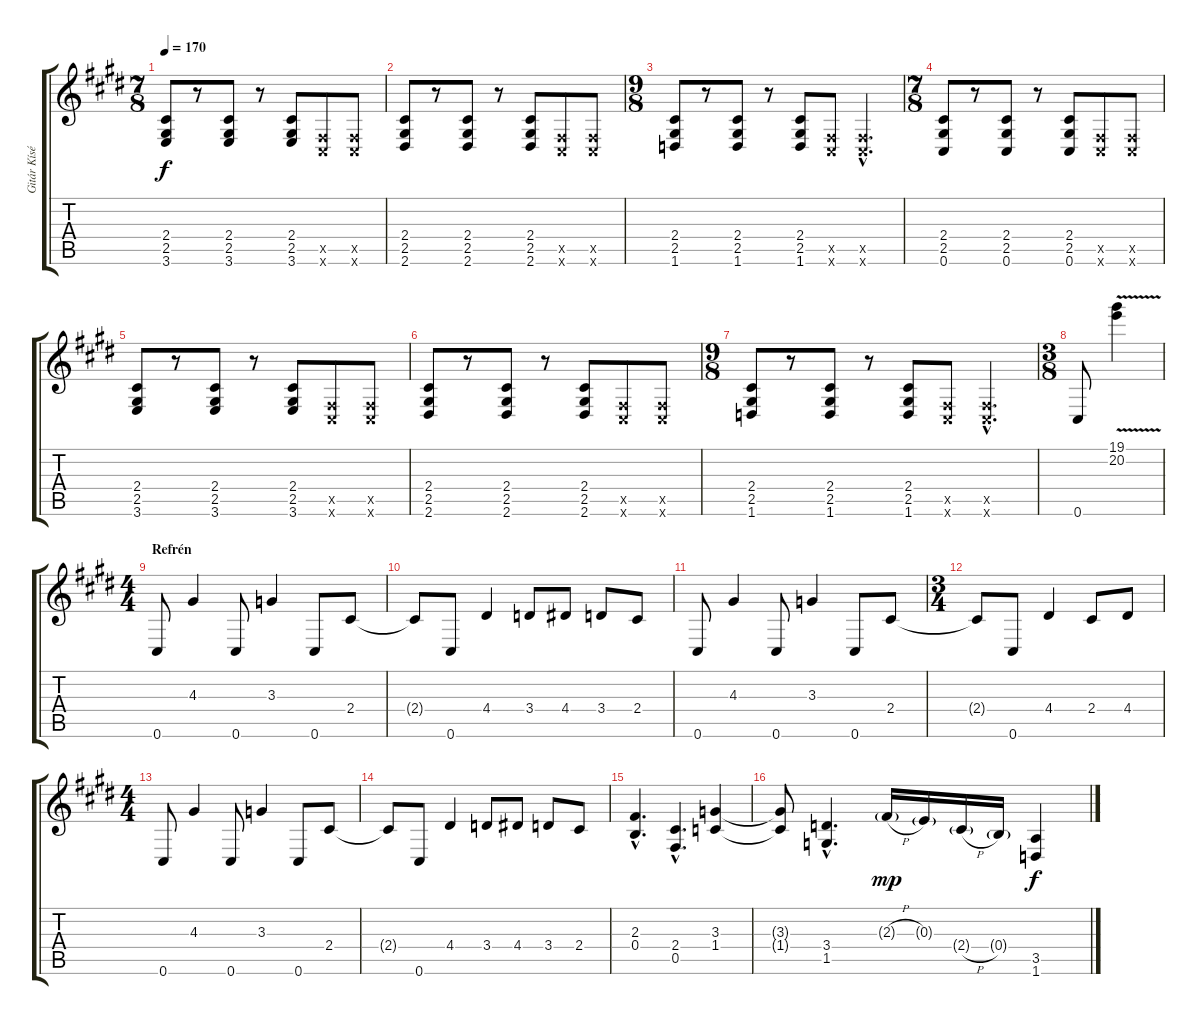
\track ("Gitár Kíséret 2" "Gitár Kísé") {instrument distortionguitar}
\staff {score tabs}
\tuning (Db4 Ab3 E3 B2 Gb2 Db2) {hide}
\ts (7 8)
\tempo 170
\clef g2
\ks c#minor
(2.4 2.5 3.6).8{dy f} r.8 (2.4 2.5 3.6).8 r.8 (2.4 2.5 3.6).8 (0.5{x} 0.6{x}).8 (0.5{x} 0.6{x}).8 |
(2.4 2.5 2.6).8 r.8 (2.4 2.5 2.6).8 r.8 (2.4 2.5 2.6).8 (0.5{x} 0.6{x}).8 (0.5{x} 0.6{x}).8 |
\ts (9 8)
(2.4 2.5 1.6).8 r.8 (2.4 2.5 1.6).8 r.8 (2.4 2.5 1.6).8 (0.5{x} 0.6{x}).8 (0.5{hac x} 0.6{hac x}).4{d} |
\ts (7 8)
(2.4 2.5 0.6).8 r.8 (2.4 2.5 0.6).8 r.8 (2.4 2.5 0.6).8 (0.5{x} 0.6{x}).8 (0.5{x} 0.6{x}).8 |
(2.4 2.5 3.6).8 r.8 (2.4 2.5 3.6).8 r.8 (2.4 2.5 3.6).8 (0.5{x} 0.6{x}).8 (0.5{x} 0.6{x}).8 |
(2.4 2.5 2.6).8 r.8 (2.4 2.5 2.6).8 r.8 (2.4 2.5 2.6).8 (0.5{x} 0.6{x}).8 (0.5{x} 0.6{x}).8 |
\ts (9 8)
(2.4 2.5 1.6).8 r.8 (2.4 2.5 1.6).8 r.8 (2.4 2.5 1.6).8 (0.5{x} 0.6{x}).8 (0.5{hac x} 0.6{hac x}).4{d} |
\ts (3 8)
0.6.8 (19.1{v} 20.2).4 |
\ts (4 4)
\section ("" "Refrén")
0.6.8 4.3.4 0.6.8 3.3.4 0.6.8 2.4.8 |
2.4{t}.8 0.6.8 4.4.4 3.4.8 4.4.8 3.4.8 2.4.8 |
0.6.8 4.3.4 0.6.8 3.3.4 0.6.8 2.4.8 |
\ts (3 4)
2.4{t}.8 0.6.8 4.4.4 2.4.8 4.4.8 |
\ts (4 4)
0.6.8 4.3.4 0.6.8 3.3.4 0.6.8 2.4.8 |
2.4{t}.8 0.6.8 4.4.4 3.4.8 4.4.8 3.4.8 2.4.8 |
(2.3{hac} 0.4{hac}).4{d} (2.4{hac} 0.5{hac}).4{d} (3.3 1.4).4 |
(3.3{t} 1.4{t}).8 (3.4{hac} 1.5{hac}).4{d} 2.3{h g}.16{dy mp} 0.3{g}.16 2.4{h g}.16 0.4{g}.16 (3.5 1.6).4{dy f}
